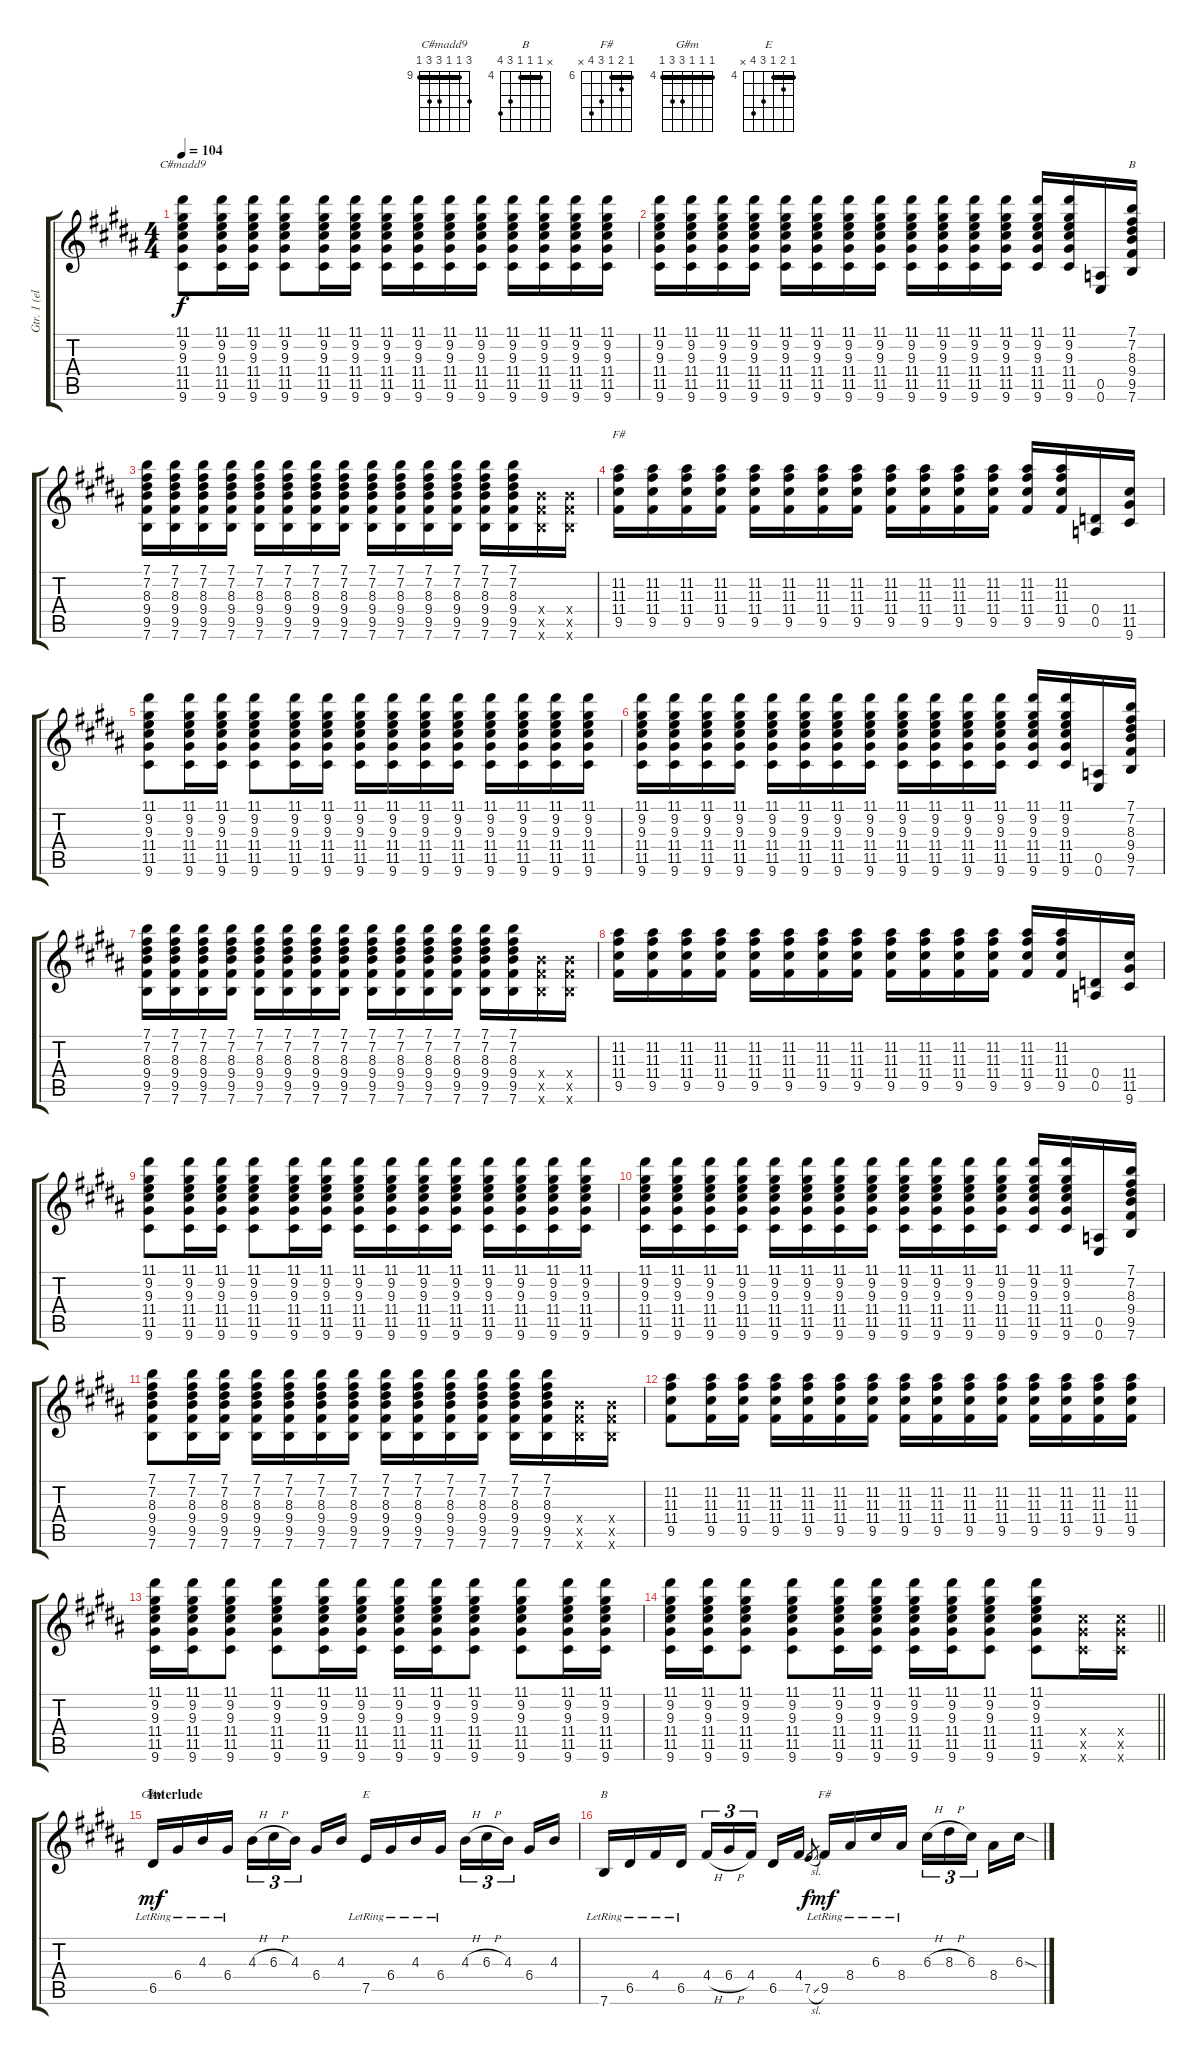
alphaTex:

\track ("Gtr. 1 (elec.)" "Gtr. 1 (el") {instrument electricguitarclean}
\staff {score tabs}
\tuning (E4 B3 G3 D3 A2 E2) {hide}
\chord ("C#madd9" 11 9 9 11 11 9) {firstfret 9 barre 9}
\chord ("B" 7 7 8 9 9 7) {firstfret 7 barre 7}
\chord ("F#" x 11 11 11 9 x) {firstfret 9 barre 11}
\chord ("G#m" 4 4 4 6 6 4) {firstfret 4 barre 4}
\chord ("E" 4 5 4 6 7 x) {firstfret 4 barre 4}
\chord ("B" x 4 4 4 6 7) {firstfret 4 barre 4}
\chord ("F#" 6 7 6 8 9 x) {firstfret 6 barre 6}
\ts (4 4)
\tempo 104
\clef g2
\ks b
(11.1 9.2 9.3 11.4 11.5 9.6).8{ch "C#madd9" dy f} (11.1 9.2 9.3 11.4 11.5 9.6).16 (11.1 9.2 9.3 11.4 11.5 9.6).16 (11.1 9.2 9.3 11.4 11.5 9.6).8 (11.1 9.2 9.3 11.4 11.5 9.6).16 (11.1 9.2 9.3 11.4 11.5 9.6).16 (11.1 9.2 9.3 11.4 11.5 9.6).16 (11.1 9.2 9.3 11.4 11.5 9.6).16 (11.1 9.2 9.3 11.4 11.5 9.6).16 (11.1 9.2 9.3 11.4 11.5 9.6).16 (11.1 9.2 9.3 11.4 11.5 9.6).16 (11.1 9.2 9.3 11.4 11.5 9.6).16 (11.1 9.2 9.3 11.4 11.5 9.6).16 (11.1 9.2 9.3 11.4 11.5 9.6).16 |
(11.1 9.2 9.3 11.4 11.5 9.6).16 (11.1 9.2 9.3 11.4 11.5 9.6).16 (11.1 9.2 9.3 11.4 11.5 9.6).16 (11.1 9.2 9.3 11.4 11.5 9.6).16 (11.1 9.2 9.3 11.4 11.5 9.6).16 (11.1 9.2 9.3 11.4 11.5 9.6).16 (11.1 9.2 9.3 11.4 11.5 9.6).16 (11.1 9.2 9.3 11.4 11.5 9.6).16 (11.1 9.2 9.3 11.4 11.5 9.6).16 (11.1 9.2 9.3 11.4 11.5 9.6).16 (11.1 9.2 9.3 11.4 11.5 9.6).16 (11.1 9.2 9.3 11.4 11.5 9.6).16 (11.1 9.2 9.3 11.4 11.5 9.6).16 (11.1 9.2 9.3 11.4 11.5 9.6).16 (0.5 0.6).16 (7.1 7.2 8.3 9.4 9.5 7.6).16{ch "B"} |
(7.1 7.2 8.3 9.4 9.5 7.6).16 (7.1 7.2 8.3 9.4 9.5 7.6).16 (7.1 7.2 8.3 9.4 9.5 7.6).16 (7.1 7.2 8.3 9.4 9.5 7.6).16 (7.1 7.2 8.3 9.4 9.5 7.6).16 (7.1 7.2 8.3 9.4 9.5 7.6).16 (7.1 7.2 8.3 9.4 9.5 7.6).16 (7.1 7.2 8.3 9.4 9.5 7.6).16 (7.1 7.2 8.3 9.4 9.5 7.6).16 (7.1 7.2 8.3 9.4 9.5 7.6).16 (7.1 7.2 8.3 9.4 9.5 7.6).16 (7.1 7.2 8.3 9.4 9.5 7.6).16 (7.1 7.2 8.3 9.4 9.5 7.6).16 (7.1 7.2 8.3 9.4 9.5 7.6).16 (9.4{x} 9.5{x} 7.6{x}).16 (9.4{x} 9.5{x} 7.6{x}).16 |
(11.2 11.3 11.4 9.5).16{ch "F#"} (11.2 11.3 11.4 9.5).16 (11.2 11.3 11.4 9.5).16 (11.2 11.3 11.4 9.5).16 (11.2 11.3 11.4 9.5).16 (11.2 11.3 11.4 9.5).16 (11.2 11.3 11.4 9.5).16 (11.2 11.3 11.4 9.5).16 (11.2 11.3 11.4 9.5).16 (11.2 11.3 11.4 9.5).16 (11.2 11.3 11.4 9.5).16 (11.2 11.3 11.4 9.5).16 (11.2 11.3 11.4 9.5).16 (11.2 11.3 11.4 9.5).16 (0.4 0.5).16 (11.4 11.5 9.6).16 |
(11.1 9.2 9.3 11.4 11.5 9.6).8 (11.1 9.2 9.3 11.4 11.5 9.6).16 (11.1 9.2 9.3 11.4 11.5 9.6).16 (11.1 9.2 9.3 11.4 11.5 9.6).8 (11.1 9.2 9.3 11.4 11.5 9.6).16 (11.1 9.2 9.3 11.4 11.5 9.6).16 (11.1 9.2 9.3 11.4 11.5 9.6).16 (11.1 9.2 9.3 11.4 11.5 9.6).16 (11.1 9.2 9.3 11.4 11.5 9.6).16 (11.1 9.2 9.3 11.4 11.5 9.6).16 (11.1 9.2 9.3 11.4 11.5 9.6).16 (11.1 9.2 9.3 11.4 11.5 9.6).16 (11.1 9.2 9.3 11.4 11.5 9.6).16 (11.1 9.2 9.3 11.4 11.5 9.6).16 |
(11.1 9.2 9.3 11.4 11.5 9.6).16 (11.1 9.2 9.3 11.4 11.5 9.6).16 (11.1 9.2 9.3 11.4 11.5 9.6).16 (11.1 9.2 9.3 11.4 11.5 9.6).16 (11.1 9.2 9.3 11.4 11.5 9.6).16 (11.1 9.2 9.3 11.4 11.5 9.6).16 (11.1 9.2 9.3 11.4 11.5 9.6).16 (11.1 9.2 9.3 11.4 11.5 9.6).16 (11.1 9.2 9.3 11.4 11.5 9.6).16 (11.1 9.2 9.3 11.4 11.5 9.6).16 (11.1 9.2 9.3 11.4 11.5 9.6).16 (11.1 9.2 9.3 11.4 11.5 9.6).16 (11.1 9.2 9.3 11.4 11.5 9.6).16 (11.1 9.2 9.3 11.4 11.5 9.6).16 (0.5 0.6).16 (7.1 7.2 8.3 9.4 9.5 7.6).16 |
(7.1 7.2 8.3 9.4 9.5 7.6).16 (7.1 7.2 8.3 9.4 9.5 7.6).16 (7.1 7.2 8.3 9.4 9.5 7.6).16 (7.1 7.2 8.3 9.4 9.5 7.6).16 (7.1 7.2 8.3 9.4 9.5 7.6).16 (7.1 7.2 8.3 9.4 9.5 7.6).16 (7.1 7.2 8.3 9.4 9.5 7.6).16 (7.1 7.2 8.3 9.4 9.5 7.6).16 (7.1 7.2 8.3 9.4 9.5 7.6).16 (7.1 7.2 8.3 9.4 9.5 7.6).16 (7.1 7.2 8.3 9.4 9.5 7.6).16 (7.1 7.2 8.3 9.4 9.5 7.6).16 (7.1 7.2 8.3 9.4 9.5 7.6).16 (7.1 7.2 8.3 9.4 9.5 7.6).16 (9.4{x} 9.5{x} 7.6{x}).16 (9.4{x} 9.5{x} 7.6{x}).16 |
(11.2 11.3 11.4 9.5).16 (11.2 11.3 11.4 9.5).16 (11.2 11.3 11.4 9.5).16 (11.2 11.3 11.4 9.5).16 (11.2 11.3 11.4 9.5).16 (11.2 11.3 11.4 9.5).16 (11.2 11.3 11.4 9.5).16 (11.2 11.3 11.4 9.5).16 (11.2 11.3 11.4 9.5).16 (11.2 11.3 11.4 9.5).16 (11.2 11.3 11.4 9.5).16 (11.2 11.3 11.4 9.5).16 (11.2 11.3 11.4 9.5).16 (11.2 11.3 11.4 9.5).16 (0.4 0.5).16 (11.4 11.5 9.6).16 |
(11.1 9.2 9.3 11.4 11.5 9.6).8 (11.1 9.2 9.3 11.4 11.5 9.6).16 (11.1 9.2 9.3 11.4 11.5 9.6).16 (11.1 9.2 9.3 11.4 11.5 9.6).8 (11.1 9.2 9.3 11.4 11.5 9.6).16 (11.1 9.2 9.3 11.4 11.5 9.6).16 (11.1 9.2 9.3 11.4 11.5 9.6).16 (11.1 9.2 9.3 11.4 11.5 9.6).16 (11.1 9.2 9.3 11.4 11.5 9.6).16 (11.1 9.2 9.3 11.4 11.5 9.6).16 (11.1 9.2 9.3 11.4 11.5 9.6).16 (11.1 9.2 9.3 11.4 11.5 9.6).16 (11.1 9.2 9.3 11.4 11.5 9.6).16 (11.1 9.2 9.3 11.4 11.5 9.6).16 |
(11.1 9.2 9.3 11.4 11.5 9.6).16 (11.1 9.2 9.3 11.4 11.5 9.6).16 (11.1 9.2 9.3 11.4 11.5 9.6).16 (11.1 9.2 9.3 11.4 11.5 9.6).16 (11.1 9.2 9.3 11.4 11.5 9.6).16 (11.1 9.2 9.3 11.4 11.5 9.6).16 (11.1 9.2 9.3 11.4 11.5 9.6).16 (11.1 9.2 9.3 11.4 11.5 9.6).16 (11.1 9.2 9.3 11.4 11.5 9.6).16 (11.1 9.2 9.3 11.4 11.5 9.6).16 (11.1 9.2 9.3 11.4 11.5 9.6).16 (11.1 9.2 9.3 11.4 11.5 9.6).16 (11.1 9.2 9.3 11.4 11.5 9.6).16 (11.1 9.2 9.3 11.4 11.5 9.6).16 (0.5 0.6).16 (7.1 7.2 8.3 9.4 9.5 7.6).16 |
(7.1 7.2 8.3 9.4 9.5 7.6).8 (7.1 7.2 8.3 9.4 9.5 7.6).16 (7.1 7.2 8.3 9.4 9.5 7.6).16 (7.1 7.2 8.3 9.4 9.5 7.6).16 (7.1 7.2 8.3 9.4 9.5 7.6).16 (7.1 7.2 8.3 9.4 9.5 7.6).16 (7.1 7.2 8.3 9.4 9.5 7.6).16 (7.1 7.2 8.3 9.4 9.5 7.6).16 (7.1 7.2 8.3 9.4 9.5 7.6).16 (7.1 7.2 8.3 9.4 9.5 7.6).16 (7.1 7.2 8.3 9.4 9.5 7.6).16 (7.1 7.2 8.3 9.4 9.5 7.6).16 (7.1 7.2 8.3 9.4 9.5 7.6).16 (9.4{x} 9.5{x} 7.6{x}).16 (9.4{x} 9.5{x} 7.6{x}).16 |
(11.2 11.3 11.4 9.5).8 (11.2 11.3 11.4 9.5).16 (11.2 11.3 11.4 9.5).16 (11.2 11.3 11.4 9.5).16 (11.2 11.3 11.4 9.5).16 (11.2 11.3 11.4 9.5).16 (11.2 11.3 11.4 9.5).16 (11.2 11.3 11.4 9.5).16 (11.2 11.3 11.4 9.5).16 (11.2 11.3 11.4 9.5).16 (11.2 11.3 11.4 9.5).16 (11.2 11.3 11.4 9.5).16 (11.2 11.3 11.4 9.5).16 (11.2 11.3 11.4 9.5).16 (11.2 11.3 11.4 9.5).16 |
(11.1 9.2 9.3 11.4 11.5 9.6).16 (11.1 9.2 9.3 11.4 11.5 9.6).16 (11.1 9.2 9.3 11.4 11.5 9.6).8 (11.1 9.2 9.3 11.4 11.5 9.6).8 (11.1 9.2 9.3 11.4 11.5 9.6).16 (11.1 9.2 9.3 11.4 11.5 9.6).16 (11.1 9.2 9.3 11.4 11.5 9.6).16 (11.1 9.2 9.3 11.4 11.5 9.6).16 (11.1 9.2 9.3 11.4 11.5 9.6).8 (11.1 9.2 9.3 11.4 11.5 9.6).8 (11.1 9.2 9.3 11.4 11.5 9.6).16 (11.1 9.2 9.3 11.4 11.5 9.6).16 |
\barLineRight lightlight
(11.1 9.2 9.3 11.4 11.5 9.6).16 (11.1 9.2 9.3 11.4 11.5 9.6).16 (11.1 9.2 9.3 11.4 11.5 9.6).8 (11.1 9.2 9.3 11.4 11.5 9.6).8 (11.1 9.2 9.3 11.4 11.5 9.6).16 (11.1 9.2 9.3 11.4 11.5 9.6).16 (11.1 9.2 9.3 11.4 11.5 9.6).16 (11.1 9.2 9.3 11.4 11.5 9.6).16 (11.1 9.2 9.3 11.4 11.5 9.6).8 (11.1 9.2 9.3 11.4 11.5 9.6).8 (11.4{x} 11.5{x} 9.6{x}).16 (11.4{x} 11.5{x} 9.6{x}).16 |
\section ("" "Interlude")
6.5{lr}.16{ch "G#m" dy mf} 6.4{lr}.16 4.3{lr}.16 6.4{lr}.16 4.3{h}.16{tu (3 2)} 6.3{h}.16{tu (3 2)} 4.3.16{tu (3 2) beam splitsecondary} 6.4.16 4.3.16 7.5{lr}.16{ch "E"} 6.4{lr}.16 4.3{lr}.16 6.4{lr}.16 4.3{h}.16{tu (3 2)} 6.3{h}.16{tu (3 2)} 4.3.16{tu (3 2) beam splitsecondary} 6.4.16 4.3.16 |
7.6{lr}.16{ch "B"} 6.5{lr}.16 4.4{lr}.16 6.5{lr}.16 4.4{h}.16{tu (3 2)} 6.4{h}.16{tu (3 2)} 4.4.16{tu (3 2) beam splitsecondary} 6.5.16 4.4.16 7.5{sl}.8{gr dy f} 9.5{lr}.16{ch "F#" dy mf} 8.4{lr}.16 6.3{lr}.16 8.4{lr}.16 6.3{h}.16{tu (3 2)} 8.3{h}.16{tu (3 2)} 6.3.16{tu (3 2) beam splitsecondary} 8.4.16 6.3{sod}.16
